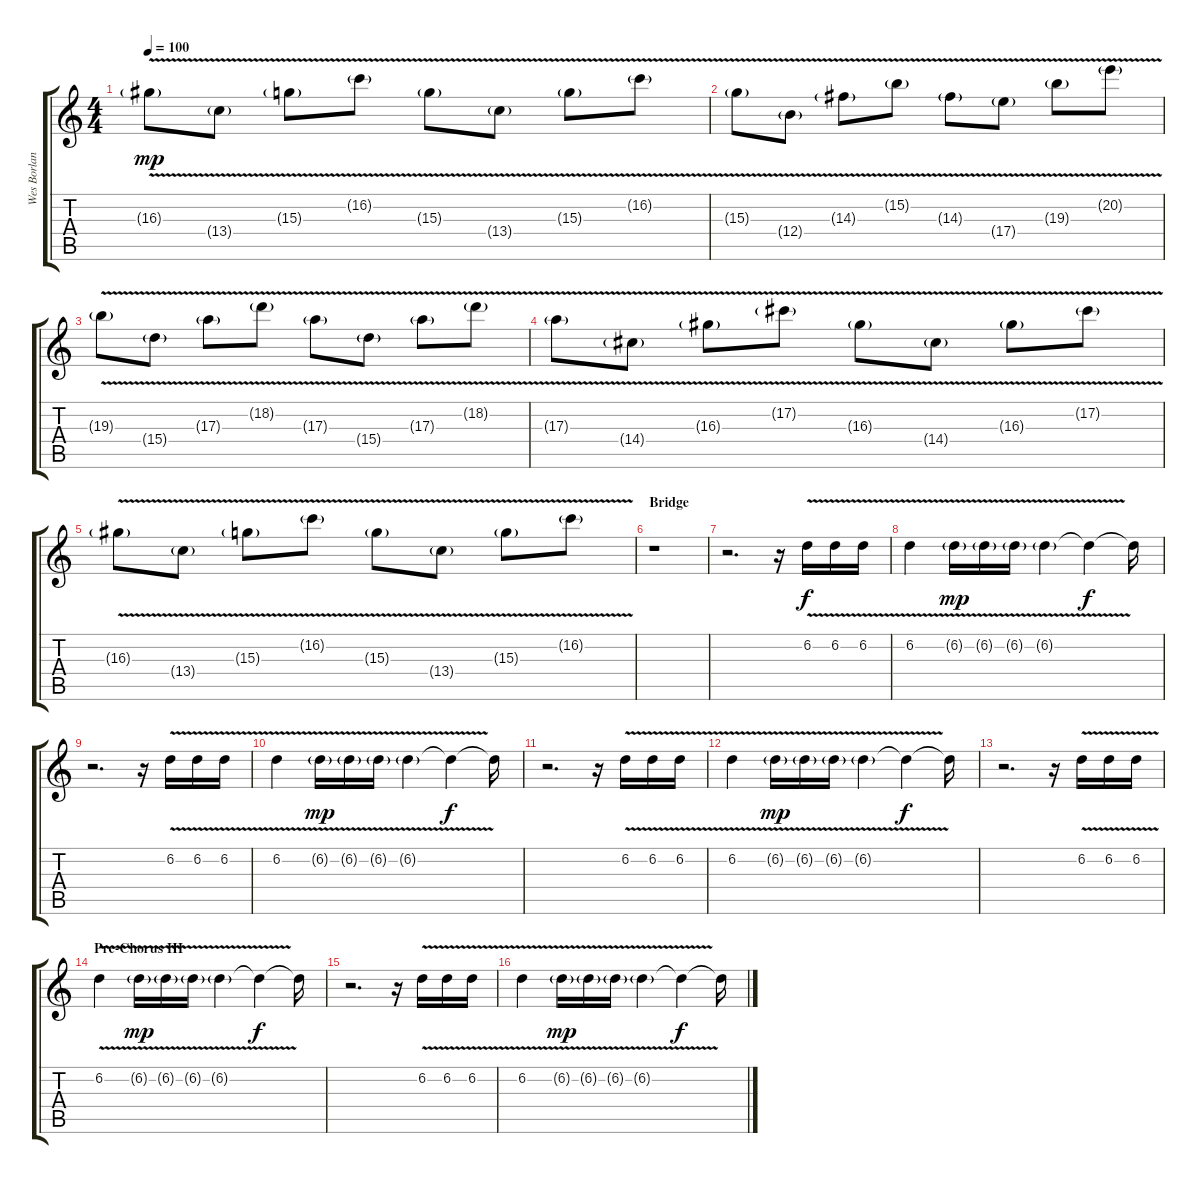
\track ("Wes Borland - Delay" "Wes Borlan") {instrument overdrivenguitar}
\staff {score tabs}
\tuning (Db4 Ab3 E3 B2 Gb2 B1) {hide}
\ts (4 4)
\tempo 100
\clef g2
\ks c
16.3{v g}.8{dy mp} 13.4{v g}.8 15.3{v g}.8 16.2{v g}.8 15.3{v g}.8 13.4{v g}.8 15.3{v g}.8 16.2{v g}.8 |
15.3{v g}.8 12.4{v g}.8 14.3{v g}.8 15.2{v g}.8 14.3{v g}.8 17.4{v g}.8 19.3{v g}.8 20.2{v g}.8 |
19.3{v g}.8 15.4{v g}.8 17.3{v g}.8 18.2{v g}.8 17.3{v g}.8 15.4{v g}.8 17.3{v g}.8 18.2{v g}.8 |
17.3{v g}.8 14.4{v g}.8 16.3{v g}.8 17.2{v g}.8 16.3{v g}.8 14.4{v g}.8 16.3{v g}.8 17.2{v g}.8 |
16.3{v g}.8 13.4{v g}.8 15.3{v g}.8 16.2{v g}.8 15.3{v g}.8 13.4{v g}.8 15.3{v g}.8 16.2{v g}.8 |
\section ("" "Bridge")
r.1 |
r.2{d} r.16 6.2{v}.16{dy f} 6.2{v}.16 6.2{v}.16 |
6.2{v}.4 6.2{v g}.16{dy mp} 6.2{v g}.16 6.2{v g}.16 6.2{v g}.4 6.2{t}.4{dy f} 6.2{t}.16 |
r.2{d} r.16 6.2{v}.16 6.2{v}.16 6.2{v}.16 |
6.2{v}.4 6.2{v g}.16{dy mp} 6.2{v g}.16 6.2{v g}.16 6.2{v g}.4 6.2{t}.4{dy f} 6.2{t}.16 |
r.2{d} r.16 6.2{v}.16 6.2{v}.16 6.2{v}.16 |
6.2{v}.4 6.2{v g}.16{dy mp} 6.2{v g}.16 6.2{v g}.16 6.2{v g}.4 6.2{t}.4{dy f} 6.2{t}.16 |
r.2{d} r.16 6.2{v}.16 6.2{v}.16 6.2{v}.16 |
\section ("" "Pre-Chorus III")
6.2{v}.4 6.2{v g}.16{dy mp} 6.2{v g}.16 6.2{v g}.16 6.2{v g}.4 6.2{t}.4{dy f} 6.2{t}.16 |
r.2{d} r.16 6.2{v}.16 6.2{v}.16 6.2{v}.16 |
6.2{v}.4 6.2{v g}.16{dy mp} 6.2{v g}.16 6.2{v g}.16 6.2{v g}.4 6.2{t}.4{dy f} 6.2{t}.16
